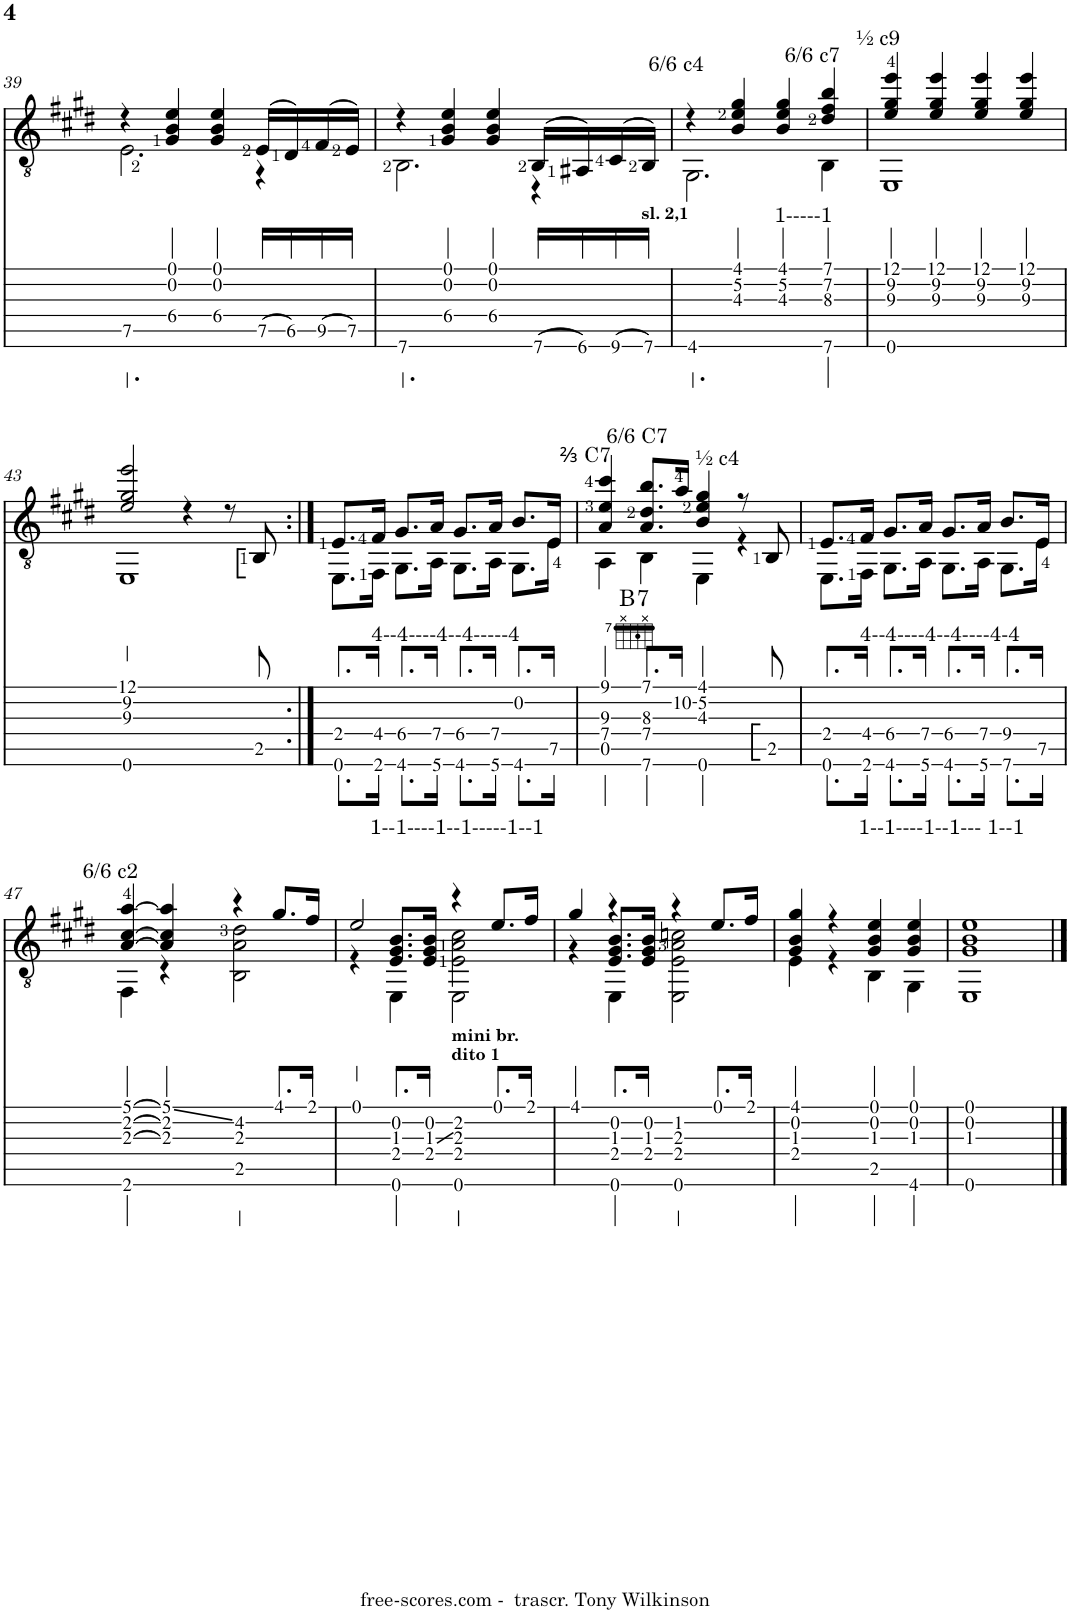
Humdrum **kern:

**kern	**harte	**kern
*part2	*part2	*part1
*staff2	*	*staff1
*I"Chitarra classica (Intavolatura)	*	*I"Chitarra classica, Guitar
!!LO:PB:g=z
*	*	*clefGv2
*k[f#c#g#d#]	*	*k[f#c#g#d#]
*M4/4	*	*M4/4
=39	=39	=39
*^	*	*^
4r	2.E\	.	4r	2.E\
4G#/ 4B/ 4e/	.	.	4G#/ 4B/ 4e/	.
4G#/ 4B/ 4e/	.	.	4G#/ 4B/ 4e/	.
(16E/LL	4r	.	(16E/LL	4r
16D#/)	.	.	16D#/)	.
(16F#/	.	.	(16F#/	.
16E/JJ)	.	.	16E/JJ)	.
=40	=40	=40	=40	=40
4r	2.BB\	.	4r	2.BB\
4G#/ 4B/ 4e/	.	.	4G#/ 4B/ 4e/	.
4G#/ 4B/ 4e/	.	.	4G#/ 4B/ 4e/	.
(16BB/LL	4r	.	(16BB/LL	4r
16AA#X/)	.	.	16AA#X/)	.
(16C#/	.	.	(16C#/	.
!LO:TX:a:B:t=sl. 2,1	!	!	!	!
16BB/JJ)	.	.	16BB/JJ)	.
=41	=41	=41	=41	=41
!	!	!	!LO:TX:a:t=6/6 c4	!
4r	2.GG#\	.	4r	2.GG#\
4B/ 4e/ 4g#/	.	.	4B/ 4e/ 4g#/	.
!LO:TX:a:t=1-----1	!	!	!	!
4B/ 4e/ 4g#/	.	.	4B/ 4e/ 4g#/	.
!	!	!	!LO:TX:a:t=6/6 c7	!
4d#/ 4f#/ 4b/	4BB\	.	4d#/ 4f#/ 4b/	4BB\
=42	=42	=42	=42	=42
!	!	!	!LO:TX:a:t=½ c9	!
4e/ 4g#/ 4ee/	1EE	.	4e/ 4g#/ 4ee/	1EE
4e/ 4g#/ 4ee/	.	.	4e/ 4g#/ 4ee/	.
4e/ 4g#/ 4ee/	.	.	4e/ 4g#/ 4ee/	.
4e/ 4g#/ 4ee/	.	.	4e/ 4g#/ 4ee/	.
!!LO:LB:g=z	!!
=43	=43	=43	=43	=43
2e/ 2g#/ 2ee/	1EE	.	2e/ 2g#/ 2ee/	1EE
4r	.	.	4r	.
8r	.	.	8r	.
8BB/	.	.	8BB/	.
=44:|!	=44:|!	=44:|!	=44:|!	=44:|!
8.E/L	8.EE\L	.	8.E/L	8.EE\L
!LO:TX:a:t=4--4----4--4-----4	!	!	!	!
!LO:TX:b:t=1--1----1--1-----1--1	!	!	!	!
16F#/Jk	16FF#\Jk	.	16F#/Jk	16FF#\Jk
8.G#/L	8.GG#\L	.	8.G#/L	8.GG#\L
16A/Jk	16AA\Jk	.	16A/Jk	16AA\Jk
8.G#/L	8.GG#\L	.	8.G#/L	8.GG#\L
16A/Jk	16AA\Jk	.	16A/Jk	16AA\Jk
8.B/L	8.GG#\L	.	8.B/L	8.GG#\L
16E/Jk	16E\Jk	.	16E/Jk	16E\Jk
=45	=45	=45	=45	=45
!	!	!	!LO:TX:a:t=⅔ C7	!
4A/ 4e/ 4cc#/	4AA\	.	4A/ 4e/ 4cc#/	4AA\
!	!	!LO:H:kt=7	!LO:TX:a:t=6/6 C7	!
8.A/ 8.d#/ 8.b/L	4BB\	B:7	8.A/ 8.d#/ 8.b/L	4BB\
16a/Jk	.	.	16a/Jk	.
!	!	!	!LO:TX:a:t=½ c4	!
4B/ 4e/ 4g#/	4EE\	.	4B/ 4e/ 4g#/	4EE\
8r	4r	.	8r	4r
8BB/	.	.	8BB/	.
=46	=46	=46	=46	=46
8.E/L	8.EE\L	.	8.E/L	8.EE\L
!LO:TX:a:t=4--4----4--4----4-4	!	!	!	!
!LO:TX:b:t=1--1----1--1--- 1--1	!	!	!	!
16F#/Jk	16FF#\Jk	.	16F#/Jk	16FF#\Jk
8.G#/L	8.GG#\L	.	8.G#/L	8.GG#\L
16A/Jk	16AA\Jk	.	16A/Jk	16AA\Jk
8.G#/L	8.GG#\L	.	8.G#/L	8.GG#\L
16A/Jk	16AA\Jk	.	16A/Jk	16AA\Jk
8.B/L	8.BB\L	.	8.B/L	8.GG#\L
16E/Jk	16E\Jk	.	16E/Jk	16E\Jk
!!LO:LB:g=z	!!
=47	=47	=47	=47	=47
!	!	!	!LO:TX:a:t=6/6 c2	!
[4A/ [4c#/ [4a/	4FF#\	.	[4A/ [4c#/ [4a/	4FF#\
4A/] 4c#/] 4a/]	4r	.	4A/] 4c#/] 4a/]	4r
4r	2BB\ 2A\ 2d#\	.	4r	2BB\ 2A\ 2d#\
8.g#/L	.	.	8.g#/L	.
16f#/Jk	.	.	16f#/Jk	.
=48	=48	=48	=48	=48
*^	*^	*	*^	*^
2e/	2ryy	4r	4ryy	.	2e/	2ryy	4r	4ryy
.	.	8.E/ 8.G#/ 8.B/L	4EE\	.	.	.	8.E/ 8.G#/ 8.B/L	4EE\
.	.	16E/ 16G#/ 16B/Jk	.	.	.	.	16E/ 16G#/ 16B/Jk	.
!LO:TX:a:B:t=mini br.	!	!	!	!	!	!	!	!
!LO:TX:a:t=dito 1	!	!	!	!	!	!	!	!
4r	2E\ 2A\ 2c#\	2ryy	2EE\	.	4r	2E\ 2A\ 2c#\	2ryy	2EE\
8.e/L	.	.	.	.	8.e/L	.	.	.
16f#/Jk	.	.	.	.	16f#/Jk	.	.	.
*	*	*v	*v	*	*	*	*	*
*	*	*	*	*	*	*v	*v
=49	=49	=49	=49	=49	=49	=49
4g#/	4r	4ryy	.	4g#/	4r	4ryy
4r	4EE\	8.E/ 8.G#/ 8.B/L	.	4r	4EE\	8.E/ 8.G#/ 8.B/L
.	.	16E/ 16G#/ 16B/Jk	.	.	.	16E/ 16G#/ 16B/Jk
4r	2EE\ 2E\ 2A\ 2c\	2ryy	.	4r	2EE\ 2E\ 2A\ 2cn\	2ryy
8.e/L	.	.	.	8.e/L	.	.
16f#/Jk	.	.	.	16f#/Jk	.	.
*	*v	*v	*	*	*	*
*	*	*	*	*v	*v
=50	=50	=50	=50	=50
4G#/ 4B/ 4g#/	4E\	.	4G#/ 4B/ 4g#/	4E\
4r	4r	.	4r	4r
4G#/ 4B/ 4e/	4BB\	.	4G#/ 4B/ 4e/	4BB\
4G#/ 4B/ 4e/	4GG#\	.	4G#/ 4B/ 4e/	4GG#\
*v	*v	*	*	*
*	*	*v	*v
=51	=51	=51
1EE 1G# 1B 1e	.	1EE 1G# 1B 1e
==	==	==
*-	*-	*-
